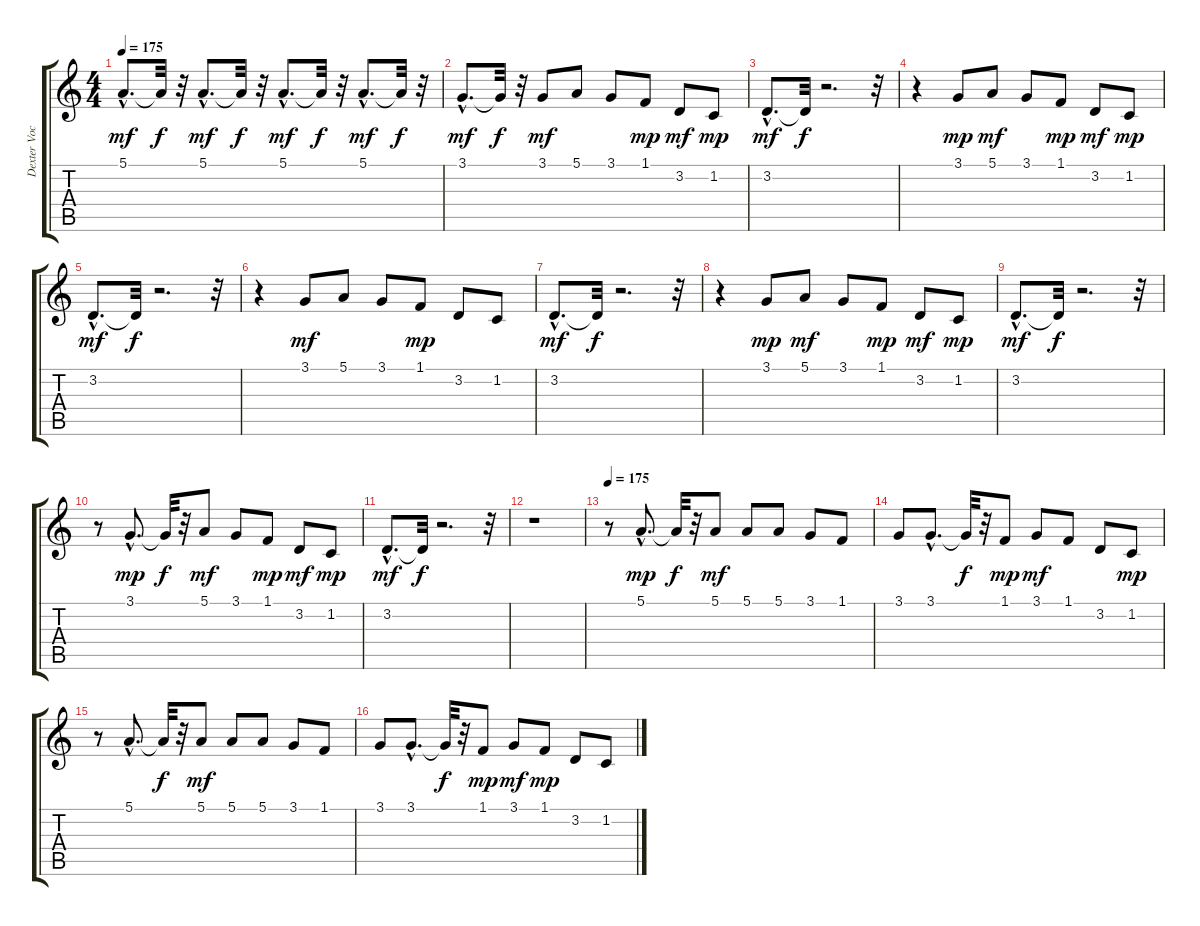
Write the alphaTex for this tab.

\track ("Dexter Vocals" "Dexter Voc") {instrument tenorsax}
\staff {score tabs}
\tuning (E4 B3 G3 D3 A2 E2) {hide}
\ts (4 4)
\tempo 175
\clef g2
\ks c
5.1{hac}.8{d dy mf} 5.1{t}.32{dy f} r.32 5.1{hac}.8{d dy mf} 5.1{t}.32{dy f} r.32 5.1{hac}.8{d dy mf} 5.1{t}.32{dy f} r.32 5.1{hac}.8{d dy mf} 5.1{t}.32{dy f} r.32 |
3.1{hac}.8{d dy mf} 3.1{t}.32{dy f} r.32 3.1.8{dy mf} 5.1.8 3.1.8 1.1.8{dy mp} 3.2.8{dy mf} 1.2.8{dy mp} |
3.2{hac}.8{d dy mf} 3.2{t}.32{dy f} r.2{d} r.32 |
r.4 3.1.8{dy mp} 5.1.8{dy mf} 3.1.8 1.1.8{dy mp} 3.2.8{dy mf} 1.2.8{dy mp} |
3.2{hac}.8{d dy mf} 3.2{t}.32{dy f} r.2{d} r.32 |
r.4 3.1.8{dy mf} 5.1.8 3.1.8 1.1.8{dy mp} 3.2.8 1.2.8 |
3.2{hac}.8{d dy mf} 3.2{t}.32{dy f} r.2{d} r.32 |
r.4 3.1.8{dy mp} 5.1.8{dy mf} 3.1.8 1.1.8{dy mp} 3.2.8{dy mf} 1.2.8{dy mp} |
3.2{hac}.8{d dy mf} 3.2{t}.32{dy f} r.2{d} r.32 |
r.8 3.1{hac}.8{d dy mp} 3.1{t}.32{dy f} r.32 5.1.8{dy mf} 3.1.8 1.1.8{dy mp} 3.2.8{dy mf} 1.2.8{dy mp} |
3.2{hac}.8{d dy mf} 3.2{t}.32{dy f} r.2{d} r.32 |
r.1 |
\tempo 175
r.8 5.1{hac}.8{d dy mp} 5.1{t}.32{dy f} r.32 5.1.8{dy mf} 5.1.8 5.1.8 3.1.8 1.1.8 |
3.1.8 3.1{hac}.8{d} 3.1{t}.32{dy f} r.32 1.1.8{dy mp} 3.1.8{dy mf} 1.1.8 3.2.8 1.2.8{dy mp} |
r.8 5.1{hac}.8{d} 5.1{t}.32{dy f} r.32 5.1.8{dy mf} 5.1.8 5.1.8 3.1.8 1.1.8 |
3.1.8 3.1{hac}.8{d} 3.1{t}.32{dy f} r.32 1.1.8{dy mp} 3.1.8{dy mf} 1.1.8{dy mp} 3.2.8 1.2.8
